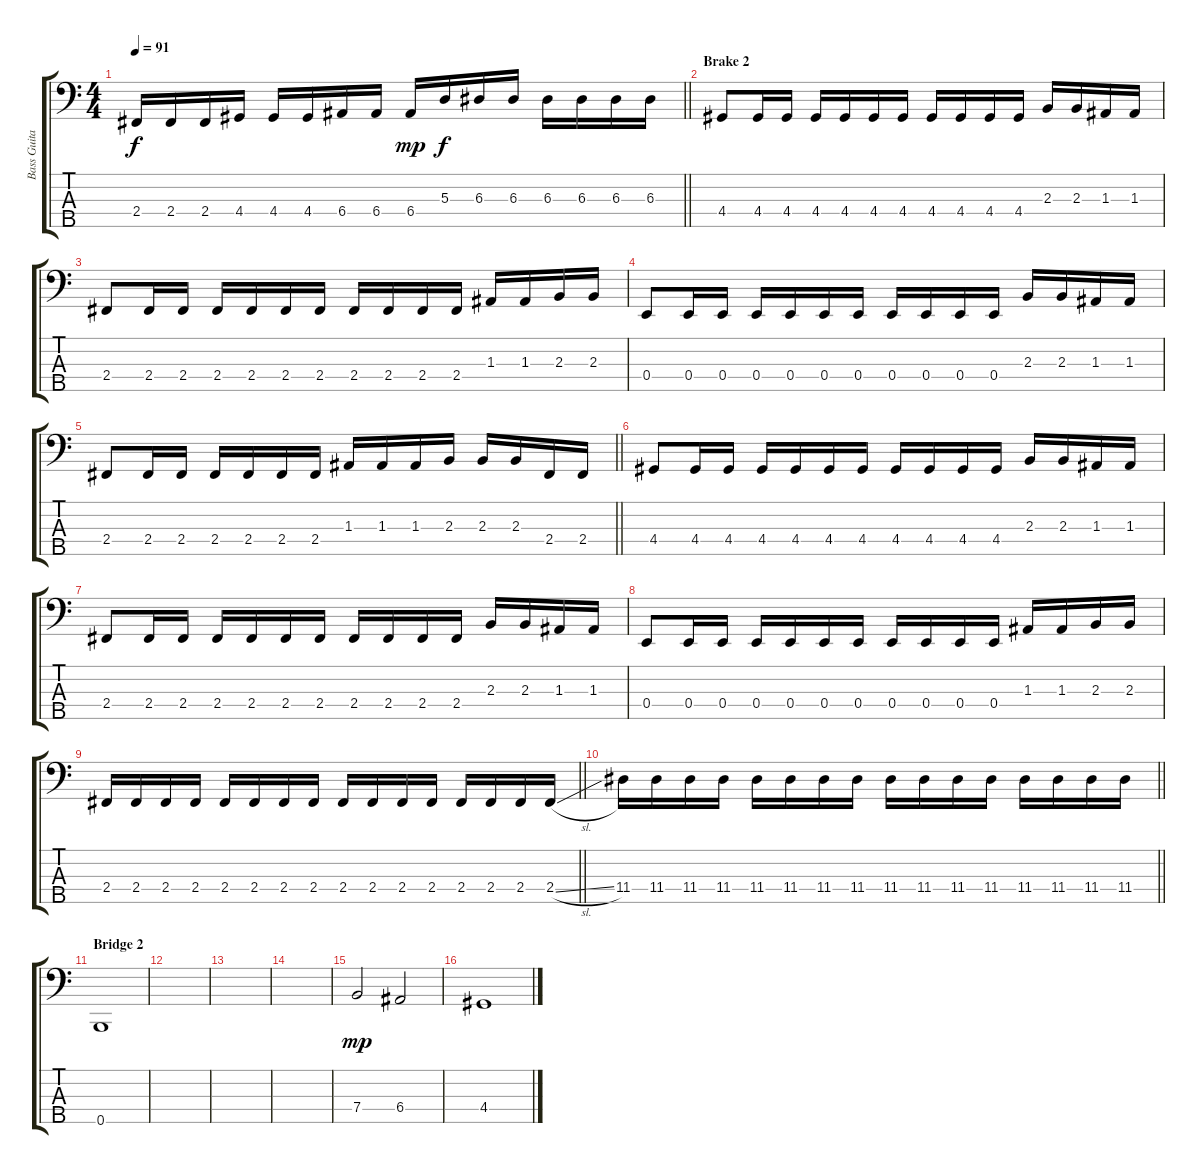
\track ("Bass Guitar" "Bass Guita") {instrument slapbass2}
\staff {score tabs}
\tuning (G2 D2 A1 E1 B0) {hide}
\ts (4 4)
\tempo 91
\clef f4
\barLineRight lightlight
\ks c
2.4.16{dy f} 2.4.16 2.4.16 4.4.16 4.4.16 4.4.16 6.4.16 6.4.16 6.4.16{dy mp} 5.3.16{dy f} 6.3.16 6.3.16 6.3.16 6.3.16 6.3.16 6.3.16 |
\section ("" "Brake 2")
4.4.8 4.4.16 4.4.16 4.4.16 4.4.16 4.4.16 4.4.16 4.4.16 4.4.16 4.4.16 4.4.16 2.3.16 2.3.16 1.3.16 1.3.16 |
2.4.8 2.4.16 2.4.16 2.4.16 2.4.16 2.4.16 2.4.16 2.4.16 2.4.16 2.4.16 2.4.16 1.3.16 1.3.16 2.3.16 2.3.16 |
0.4.8 0.4.16 0.4.16 0.4.16 0.4.16 0.4.16 0.4.16 0.4.16 0.4.16 0.4.16 0.4.16 2.3.16 2.3.16 1.3.16 1.3.16 |
\barLineRight lightlight
2.4.8 2.4.16 2.4.16 2.4.16 2.4.16 2.4.16 2.4.16 1.3.16 1.3.16 1.3.16 2.3.16 2.3.16 2.3.16 2.4.16 2.4.16 |
4.4.8 4.4.16 4.4.16 4.4.16 4.4.16 4.4.16 4.4.16 4.4.16 4.4.16 4.4.16 4.4.16 2.3.16 2.3.16 1.3.16 1.3.16 |
2.4.8 2.4.16 2.4.16 2.4.16 2.4.16 2.4.16 2.4.16 2.4.16 2.4.16 2.4.16 2.4.16 2.3.16 2.3.16 1.3.16 1.3.16 |
0.4.8 0.4.16 0.4.16 0.4.16 0.4.16 0.4.16 0.4.16 0.4.16 0.4.16 0.4.16 0.4.16 1.3.16 1.3.16 2.3.16 2.3.16 |
\barLineRight lightlight
2.4.16 2.4.16 2.4.16 2.4.16 2.4.16 2.4.16 2.4.16 2.4.16 2.4.16 2.4.16 2.4.16 2.4.16 2.4.16 2.4.16 2.4.16 2.4{sl}.16 |
\barLineRight lightlight
11.4.16 11.4.16 11.4.16 11.4.16 11.4.16 11.4.16 11.4.16 11.4.16 11.4.16 11.4.16 11.4.16 11.4.16 11.4.16 11.4.16 11.4.16 11.4.16 |
\section ("" "Bridge 2")
0.5.1 |
|
|
|
7.4.2{dy mp} 6.4.2 |
4.4.1
